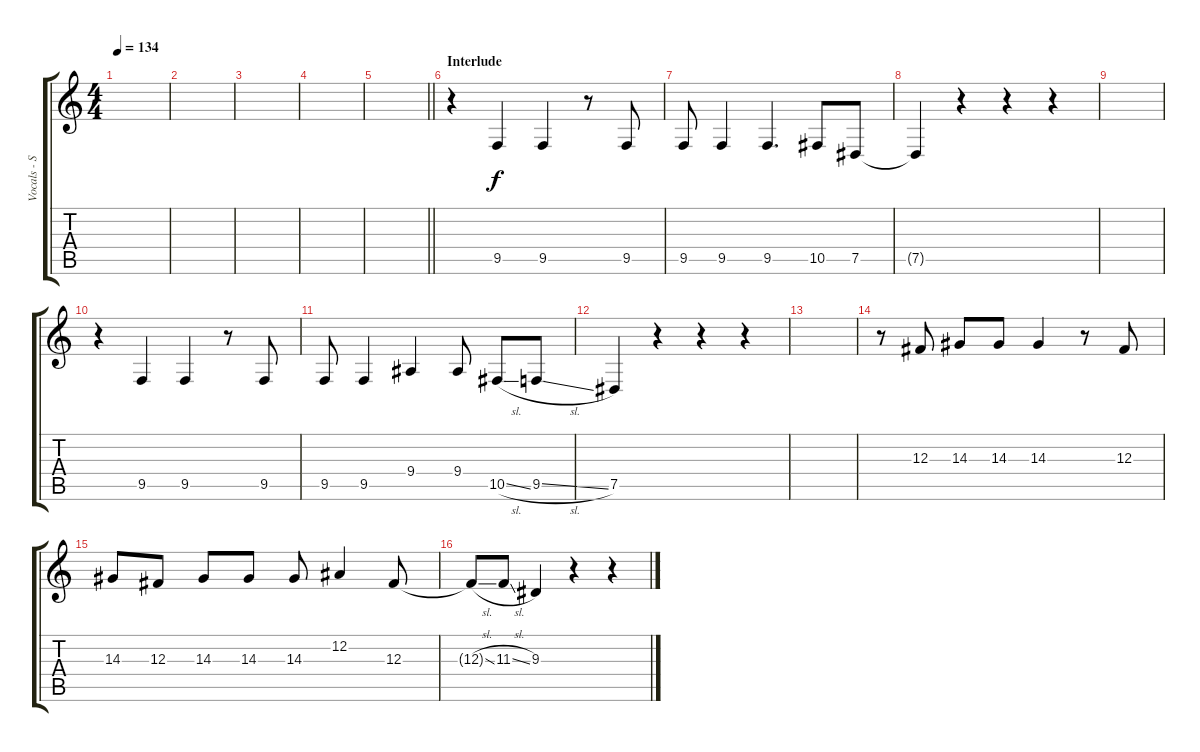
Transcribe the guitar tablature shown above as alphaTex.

\track ("Vocals - Simon Cruz" "Vocals - S") {instrument altosax}
\staff {score tabs}
\tuning (Eb4 Bb3 Gb3 Db3 Ab2 Eb2) {hide}
\ts (4 4)
\tempo 134
\clef g2
\ks c
|
|
|
|
\barLineRight lightlight
|
\section ("" "Interlude")
r.4 9.5.4 9.5.4 r.8 9.5.8 |
9.5.8 9.5.4 9.5.4{d} 10.5.8 7.5.8 |
7.5{t}.4 r.4 r.4 r.4 |
|
r.4 9.5.4 9.5.4 r.8 9.5.8 |
9.5.8 9.5.4 9.4.4 9.4.8 10.5{sl}.8 9.5{sl}.8 |
7.5.4 r.4 r.4 r.4 |
|
r.8 12.3.8 14.3.8 14.3.8 14.3.4 r.8 12.3.8 |
14.3.8 12.3.8 14.3.8 14.3.8 14.3.8 12.2.4 12.3.8 |
12.3{sl t}.8 11.3{sl}.8 9.3.4 r.4 r.4
